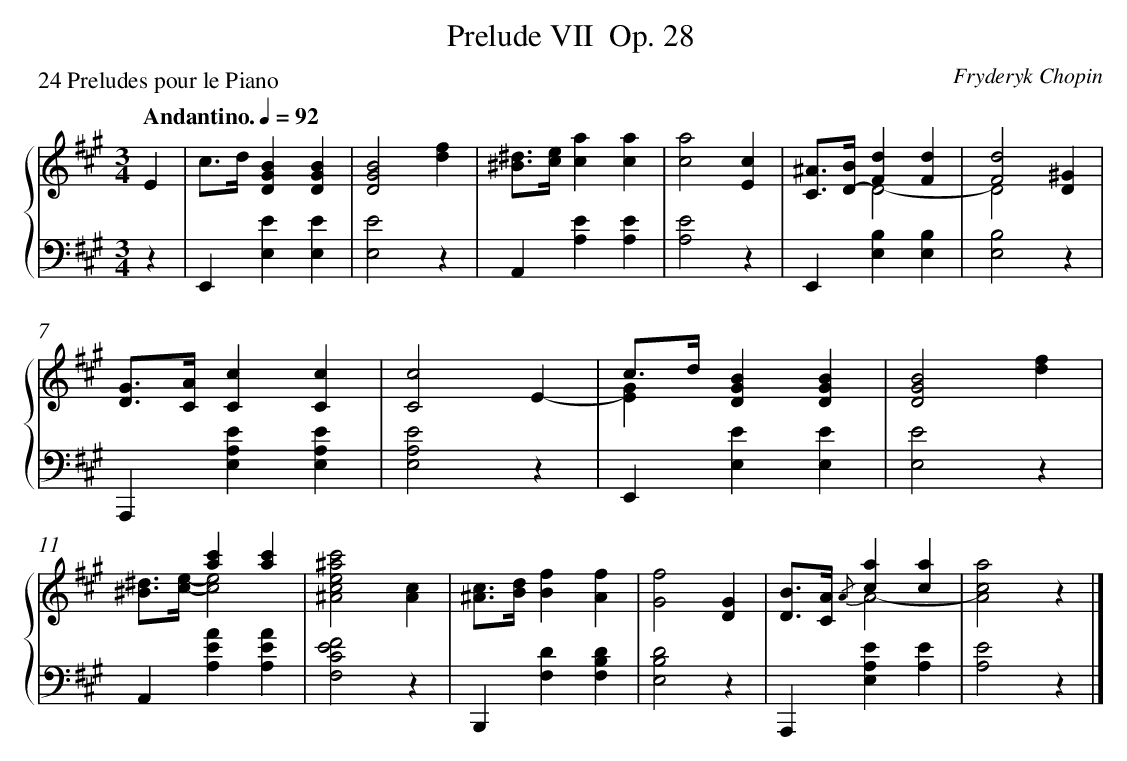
X:1
T: Prelude VII	 Op. 28
C: Fryderyk Chopin
L: 1/4
M: 3/4
P: 24 Preludes pour le Piano
Q: "Andantino." 1/4=92
%%staves {1 2}
V: 1 clef=treble
V: 2 clef=bass
K: A
[V:1] E [I:setbarnb 1]|
[V:2] z |
[V:1] c/>d/[BGD][BGD] |
[V:2] E,,[EE,][EE,] |
[V:1] [B2G2D2][fd] |
[V:2] [E2E,2]z |
[V:1] [^d/^B/]>[e/c/][ac][ac] |
[V:2] A,,[EA,][EA,] |
[V:1] [a2c2][cE] |
[V:2] [E2A,2]z |
[V:1] [^A/C/]>[B/D/-][dF][dF] & xD2- |
[V:2] E,,[B,E,][B,E,] |
[V:1] [d2F2][^GD] & D2x |
[V:2] [B,2E,2]z |
[V:1] [G/D/]>[A/C/][cC][cC] |
[V:2] A,,,[EA,E,][EA,E,] |
[V:1] [c2C2]E- |
[V:2] [E2A,2E,2]z |
[V:1] c/>d/[BGD][BGD] & [GE]x2 |
[V:2] E,,[EE,][EE,] |
[V:1] [B2G2D2][fd] |
[V:2] [E2E,2]z |
[V:1] x[c'a][c'a] & [^d/^B/]>[e/c/]-[e2c2] |
[V:2] A,,[AEA,][AEA,] |
[V:1] [c'2^a2e2c2^A2][cA] |
[V:2] [F2E2C2F,2]z |
[V:1] [c/^A/]>[d/B/][fB][fA] |
[V:2] B,,,[DF,][DB,F,] |
[V:1] [f2G2][GD] |
[V:2] [D2B,2E,2]z |
[V:1] [B/D/]>[A/C/] {/A-}[ac][ac] & xA2- |
[V:2] A,,,[EA,E,][EA,] |
[V:1] [a2c2A2]z |]
[V:2] [E2A,2]z |]
